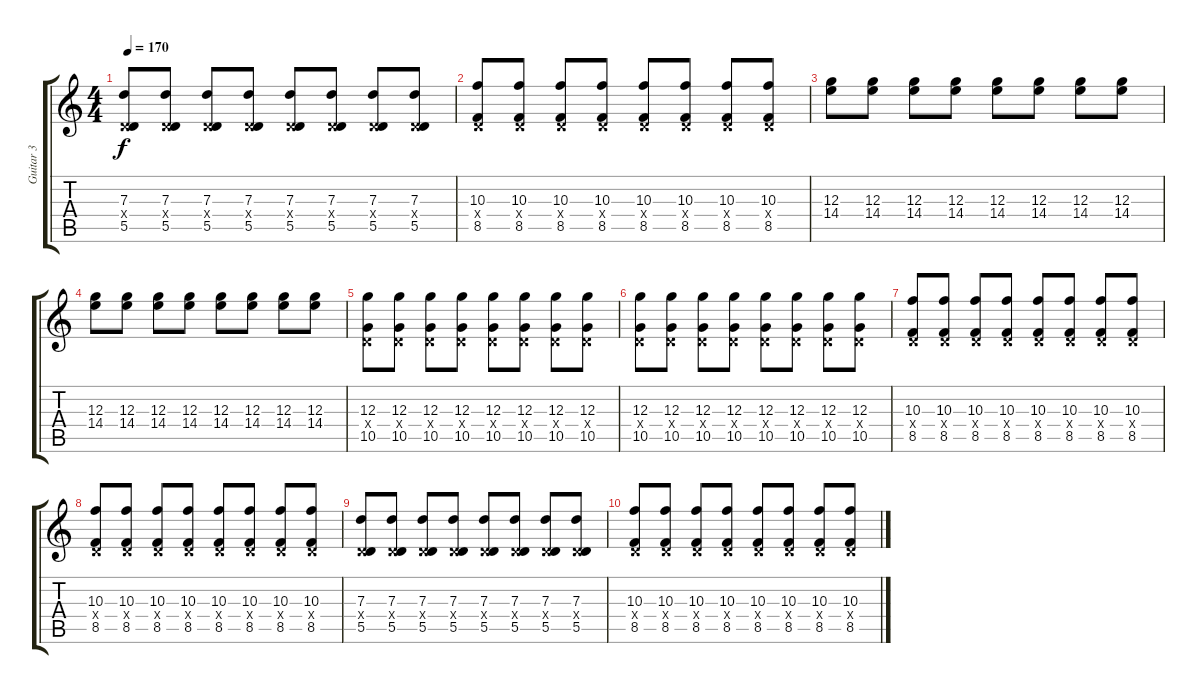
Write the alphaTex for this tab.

\track ("Guitar 3" "Guitar 3") {instrument distortionguitar}
\staff {score tabs}
\tuning (E4 B3 G3 D3 A2 E2) {hide}
\ts (4 4)
\tempo 170
\clef g2
\ks c
(7.3 0.4{x} 5.5).8{dy f volume 11} (7.3 0.4{x} 5.5).8 (7.3 0.4{x} 5.5).8 (7.3 0.4{x} 5.5).8 (7.3 0.4{x} 5.5).8 (7.3 0.4{x} 5.5).8 (7.3 0.4{x} 5.5).8 (7.3 0.4{x} 5.5).8 |
(10.3 0.4{x} 8.5).8 (10.3 0.4{x} 8.5).8 (10.3 0.4{x} 8.5).8 (10.3 0.4{x} 8.5).8 (10.3 0.4{x} 8.5).8 (10.3 0.4{x} 8.5).8 (10.3 0.4{x} 8.5).8 (10.3 0.4{x} 8.5).8 |
(12.3 14.4).8{volume 10} (12.3 14.4).8 (12.3 14.4).8 (12.3 14.4).8 (12.3 14.4).8 (12.3 14.4).8 (12.3 14.4).8 (12.3 14.4).8 |
(12.3 14.4).8{volume 9} (12.3 14.4).8 (12.3 14.4).8 (12.3 14.4).8 (12.3 14.4).8 (12.3 14.4).8 (12.3 14.4).8 (12.3 14.4).8 |
(12.3 0.4{x} 10.5).8{volume 8} (12.3 0.4{x} 10.5).8 (12.3 0.4{x} 10.5).8 (12.3 0.4{x} 10.5).8 (12.3 0.4{x} 10.5).8 (12.3 0.4{x} 10.5).8 (12.3 0.4{x} 10.5).8 (12.3 0.4{x} 10.5).8 |
(12.3 0.4{x} 10.5).8{volume 7} (12.3 0.4{x} 10.5).8 (12.3 0.4{x} 10.5).8 (12.3 0.4{x} 10.5).8 (12.3 0.4{x} 10.5).8 (12.3 0.4{x} 10.5).8 (12.3 0.4{x} 10.5).8 (12.3 0.4{x} 10.5).8 |
(10.3 0.4{x} 8.5).8{volume 6} (10.3 0.4{x} 8.5).8 (10.3 0.4{x} 8.5).8 (10.3 0.4{x} 8.5).8 (10.3 0.4{x} 8.5).8 (10.3 0.4{x} 8.5).8 (10.3 0.4{x} 8.5).8 (10.3 0.4{x} 8.5).8 |
(10.3 0.4{x} 8.5).8{volume 5} (10.3 0.4{x} 8.5).8 (10.3 0.4{x} 8.5).8 (10.3 0.4{x} 8.5).8 (10.3 0.4{x} 8.5).8 (10.3 0.4{x} 8.5).8 (10.3 0.4{x} 8.5).8 (10.3 0.4{x} 8.5).8 |
(7.3 0.4{x} 5.5).8{volume 4} (7.3 0.4{x} 5.5).8 (7.3 0.4{x} 5.5).8 (7.3 0.4{x} 5.5).8 (7.3 0.4{x} 5.5).8 (7.3 0.4{x} 5.5).8 (7.3 0.4{x} 5.5).8 (7.3 0.4{x} 5.5).8 |
(10.3 0.4{x} 8.5).8{volume 3} (10.3 0.4{x} 8.5).8 (10.3 0.4{x} 8.5).8 (10.3 0.4{x} 8.5).8 (10.3 0.4{x} 8.5).8{volume 2} (10.3 0.4{x} 8.5).8 (10.3 0.4{x} 8.5).8 (10.3 0.4{x} 8.5).8
